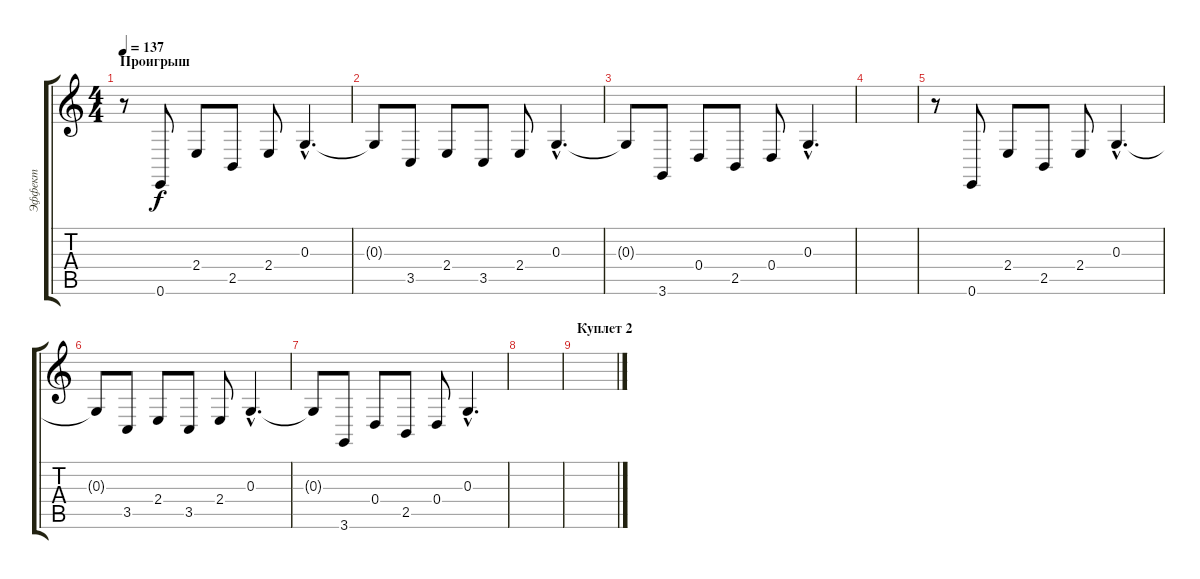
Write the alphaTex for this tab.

\track ("Эффект" "Эффект") {instrument stringensemble1}
\staff {score tabs}
\tuning (E4 B3 G3 D3 A2 E2) {hide}
\ts (4 4)
\section ("" "Проигрыш")
\tempo 137
\clef g2
\ks c
r.8{dy f} 0.6.8 2.4.8 2.5.8 2.4.8 0.3{hac}.4{d} |
0.3{t}.8 3.5.8 2.4.8 3.5.8 2.4.8 0.3{hac}.4{d} |
0.3{t}.8 3.6.8 0.4.8 2.5.8 0.4.8 0.3{hac}.4{d} |
|
r.8 0.6.8 2.4.8 2.5.8 2.4.8 0.3{hac}.4{d} |
0.3{t}.8 3.5.8 2.4.8 3.5.8 2.4.8 0.3{hac}.4{d} |
0.3{t}.8 3.6.8 0.4.8 2.5.8 0.4.8 0.3{hac}.4{d} |
|
\section ("" "Куплет 2")
